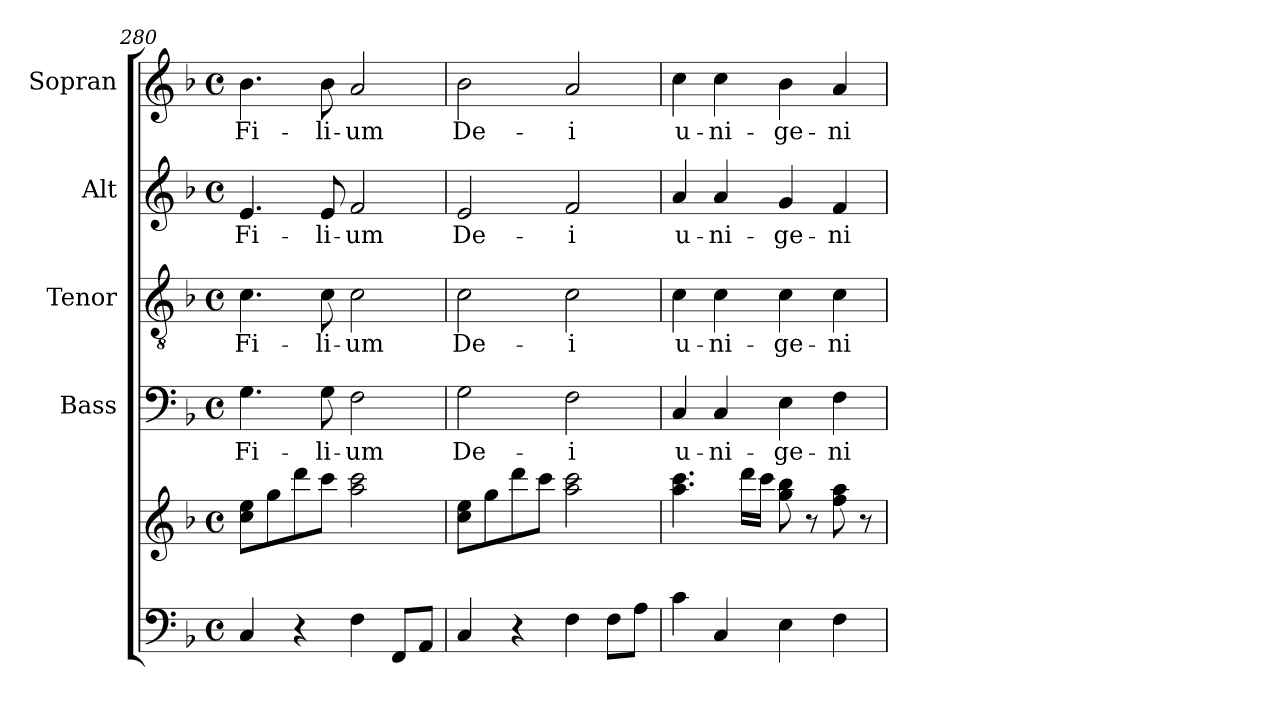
**kern	**kern	**kern	**text	**kern	**text	**kern	**text	**kern	**text
*part5	*part5	*part4	*part4	*part3	*part3	*part2	*part2	*part1	*part1
*staff6	*staff5	*staff4	*staff4	*staff3	*staff3	*staff2	*staff2	*staff1	*staff1
*	*	*I"Bass	*	*I"Tenor	*	*I"Alt	*	*I"Sopran	*
*	*	*I'B.	*	*I'T.	*	*I'A.	*	*I'S.	*
!!LO:PB:g=z
*clefF4	*clefG2	*clefF4	*	*clefGv2	*	*clefG2	*	*clefG2	*
*k[b-]	*k[b-]	*k[b-]	*	*k[b-]	*	*k[b-]	*	*k[b-]	*
*F:	*F:	*F:	*	*F:	*	*F:	*	*F:	*
*M4/4	*M4/4	*M4/4	*	*M4/4	*	*M4/4	*	*M4/4	*
*met(c)	*met(c)	*met(c)	*	*met(c)	*	*met(c)	*	*met(c)	*
=280	=280	=280	=280	=280	=280	=280	=280	=280	=280
!	!	!	!LO:LY:b	!	!LO:LY:b	!	!LO:LY:b	!	!LO:LY:b
4C/	8cc\ 8ee\L	4.G\	Fi-	4.c\	Fi-	4.e/	Fi-	4.b-\	Fi-
.	8gg\	.	.	.	.	.	.	.	.
4r	8ddd\	.	.	.	.	.	.	.	.
!	!	!	!LO:LY:b	!	!LO:LY:b	!	!LO:LY:b	!	!LO:LY:b
.	8ccc\J	8G\	-li-	8c\	-li-	8e/	-li-	8b-\	-li-
!	!	!	!LO:LY:b	!	!LO:LY:b	!	!LO:LY:b	!	!LO:LY:b
4F\	2aa\ 2ccc\	2F\	-um	2c\	-um	2f/	-um	2a/	-um
8FF/L	.	.	.	.	.	.	.	.	.
8AA/J	.	.	.	.	.	.	.	.	.
=281	=281	=281	=281	=281	=281	=281	=281	=281	=281
!	!	!	!LO:LY:b	!	!LO:LY:b	!	!LO:LY:b	!	!LO:LY:b
4C/	8cc\ 8ee\L	2G\	De-	2c\	De-	2e/	De-	2b-\	De-
.	8gg\	.	.	.	.	.	.	.	.
4r	8ddd\	.	.	.	.	.	.	.	.
.	8ccc\J	.	.	.	.	.	.	.	.
!	!	!	!LO:LY:b	!	!LO:LY:b	!	!LO:LY:b	!	!LO:LY:b
4F\	2aa\ 2ccc\	2F\	-i	2c\	-i	2f/	-i	2a/	-i
8F\L	.	.	.	.	.	.	.	.	.
8A\J	.	.	.	.	.	.	.	.	.
=282	=282	=282	=282	=282	=282	=282	=282	=282	=282
!	!	!	!LO:LY:b	!	!LO:LY:b	!	!LO:LY:b	!	!LO:LY:b
4c\	4.aa\ 4.ccc\	4C/	u-	4c\	u-	4a/	u-	4cc\	u-
!	!	!	!LO:LY:b	!	!LO:LY:b	!	!LO:LY:b	!	!LO:LY:b
4C/	.	4C/	-ni-	4c\	-ni-	4a/	-ni-	4cc\	-ni-
.	16ddd\LL	.	.	.	.	.	.	.	.
.	16ccc\JJ	.	.	.	.	.	.	.	.
!	!	!	!LO:LY:b	!	!LO:LY:b	!	!LO:LY:b	!	!LO:LY:b
4E\	8gg\ 8bb-\	4E\	-ge-	4c\	-ge-	4g/	-ge-	4b-\	-ge-
.	8r	.	.	.	.	.	.	.	.
!	!	!	!LO:LY:b	!	!LO:LY:b	!	!LO:LY:b	!	!LO:LY:b
4F\	8ff\ 8aa\	4F\	-ni-	4c\	-ni-	4f/	-ni-	4a/	-ni-
.	8r	.	.	.	.	.	.	.	.
=	=	=	=	=	=	=	=	=	=
*-	*-	*-	*-	*-	*-	*-	*-	*-	*-
